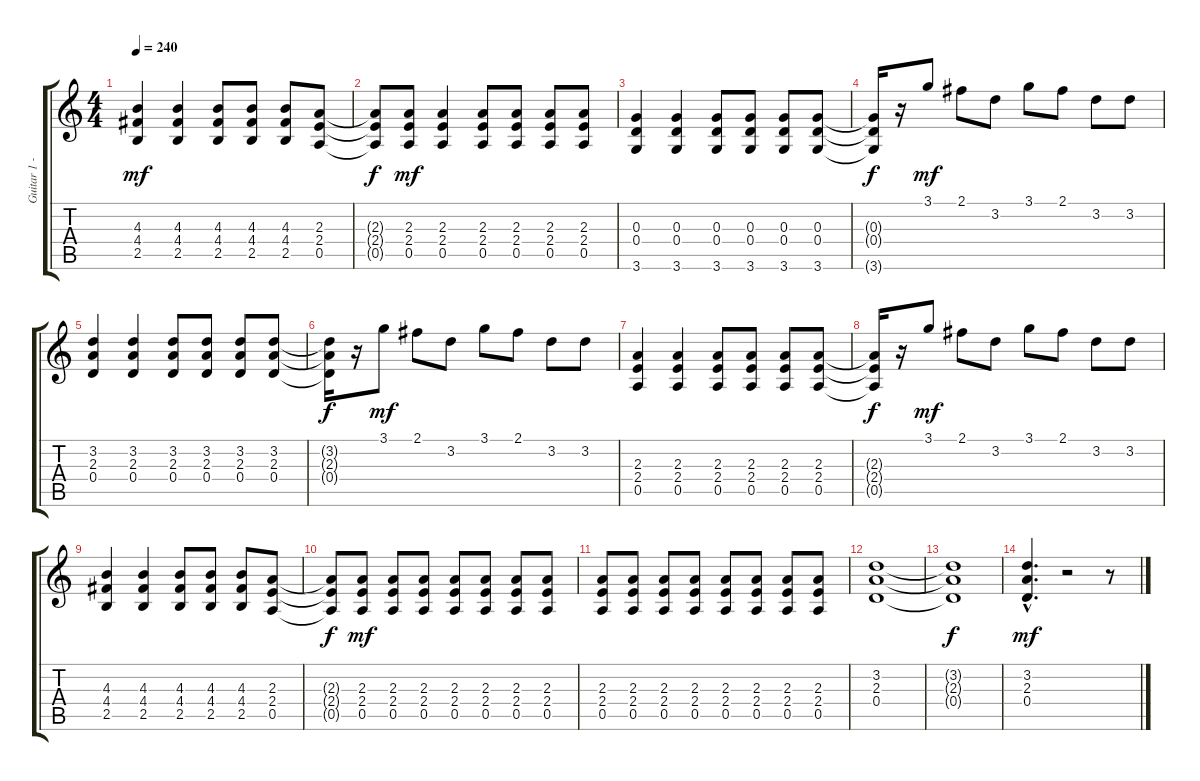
\track ("Guitar 1 - Tom" "Guitar 1 -") {instrument distortionguitar}
\staff {score tabs}
\tuning (E4 B3 G3 D3 A2 E2) {hide}
\ts (4 4)
\tempo 240
\clef g2
\ks c
(4.3 4.4 2.5).4{dy mf} (4.3 4.4 2.5).4 (4.3 4.4 2.5).8 (4.3 4.4 2.5).8 (4.3 4.4 2.5).8 (2.3 2.4 0.5).8 |
(2.3{t} 2.4{t} 0.5{t}).8{dy f} (2.3 2.4 0.5).8{dy mf} (2.3 2.4 0.5).4 (2.3 2.4 0.5).8 (2.3 2.4 0.5).8 (2.3 2.4 0.5).8 (2.3 2.4 0.5).8 |
(0.3 0.4 3.6).4 (0.3 0.4 3.6).4 (0.3 0.4 3.6).8 (0.3 0.4 3.6).8 (0.3 0.4 3.6).8 (0.3 0.4 3.6).8 |
(0.3{t} 0.4{t} 3.6{t}).16{dy f} r.16 3.1.8{dy mf} 2.1.8 3.2.8 3.1.8 2.1.8 3.2.8 3.2.8 |
(3.2 2.3 0.4).4 (3.2 2.3 0.4).4 (3.2 2.3 0.4).8 (3.2 2.3 0.4).8 (3.2 2.3 0.4).8 (3.2 2.3 0.4).8 |
(3.2{t} 2.3{t} 0.4{t}).16{dy f} r.16 3.1.8{dy mf} 2.1.8 3.2.8 3.1.8 2.1.8 3.2.8 3.2.8 |
(2.3 2.4 0.5).4 (2.3 2.4 0.5).4 (2.3 2.4 0.5).8 (2.3 2.4 0.5).8 (2.3 2.4 0.5).8 (2.3 2.4 0.5).8 |
(2.3{t} 2.4{t} 0.5{t}).16{dy f} r.16 3.1.8{dy mf} 2.1.8 3.2.8 3.1.8 2.1.8 3.2.8 3.2.8 |
(4.3 4.4 2.5).4 (4.3 4.4 2.5).4 (4.3 4.4 2.5).8 (4.3 4.4 2.5).8 (4.3 4.4 2.5).8 (2.3 2.4 0.5).8 |
(2.3{t} 2.4{t} 0.5{t}).8{dy f} (2.3 2.4 0.5).8{dy mf} (2.3 2.4 0.5).8 (2.3 2.4 0.5).8 (2.3 2.4 0.5).8 (2.3 2.4 0.5).8 (2.3 2.4 0.5).8 (2.3 2.4 0.5).8 |
(2.3 2.4 0.5).8 (2.3 2.4 0.5).8 (2.3 2.4 0.5).8 (2.3 2.4 0.5).8 (2.3 2.4 0.5).8 (2.3 2.4 0.5).8 (2.3 2.4 0.5).8 (2.3 2.4 0.5).8 |
(3.2 2.3 0.4).1 |
(3.2{t} 2.3{t} 0.4{t}).1{dy f} |
(3.2{hac} 2.3{hac} 0.4{hac}).4{d dy mf} r.2 r.8
